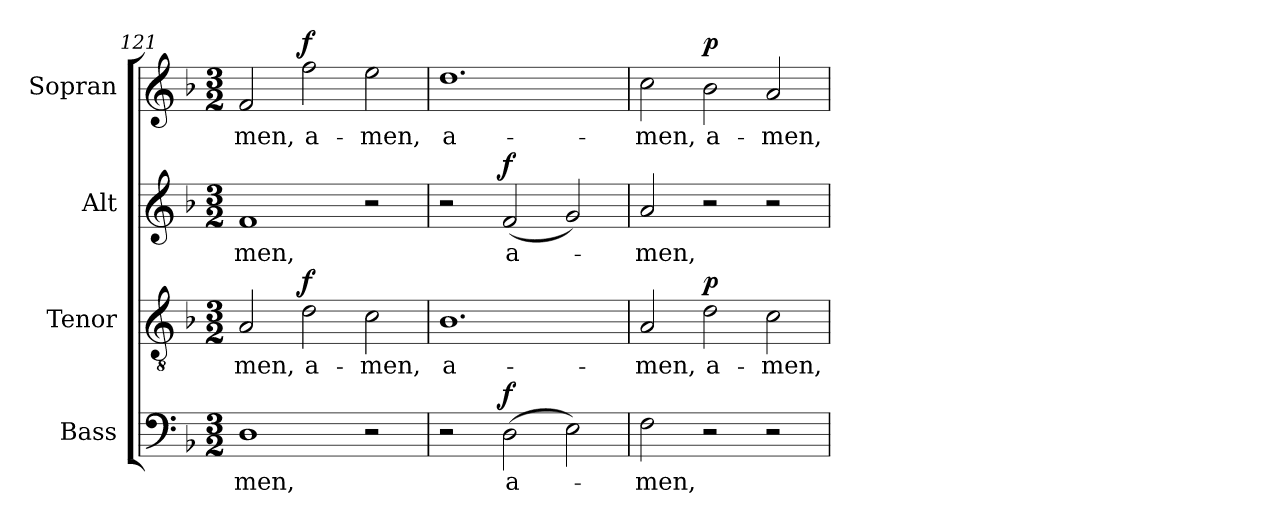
**kern	**text	**dynam	**kern	**text	**dynam	**kern	**text	**dynam	**kern	**text	**dynam
*part4	*part4	*part4	*part3	*part3	*part3	*part2	*part2	*part2	*part1	*part1	*part1
*staff4	*staff4	*staff4	*staff3	*staff3	*staff3	*staff2	*staff2	*staff2	*staff1	*staff1	*staff1
*I"Bass	*	*	*I"Tenor	*	*	*I"Alt	*	*	*I"Sopran	*	*
*I'B.	*	*	*I'T.	*	*	*I'A.	*	*	*I'S.	*	*
*clefF4	*	*	*clefGv2	*	*	*clefG2	*	*	*clefG2	*	*
*k[b-]	*	*	*k[b-]	*	*	*k[b-]	*	*	*k[b-]	*	*
*F:	*	*	*F:	*	*	*F:	*	*	*F:	*	*
*M3/2	*	*	*M3/2	*	*	*M3/2	*	*	*M3/2	*	*
=121	=121	=121	=121	=121	=121	=121	=121	=121	=121	=121	=121
!	!LO:LY:b	!	!	!LO:LY:b	!	!	!LO:LY:b	!	!	!LO:LY:b	!
1D	-men,	.	2A/	-men,	.	1f	-men,	.	2f/	-men,	.
!	!	!	!	!LO:LY:b	!LO:DY:a	!	!	!	!	!LO:LY:b	!LO:DY:a
.	.	.	2d\	a-	f	.	.	.	2ff\	a-	f
!	!	!	!	!LO:LY:b	!	!	!	!	!	!LO:LY:b	!
2r	.	.	2c\	-men,	.	2r	.	.	2ee\	-men,	.
!!LO:LB:g=z
=122	=122	=122	=122	=122	=122	=122	=122	=122	=122	=122	=122
!	!	!	!	!LO:LY:b	!	!	!	!	!	!LO:LY:b	!
2r	.	.	1.B-	a-	.	2r	.	.	1.dd	a-	.
!	!LO:LY:b	!LO:DY:a	!	!	!	!	!LO:LY:b	!LO:DY:a	!	!	!
(>2D\	a-	f	.	.	.	(<2f/	a-	f	.	.	.
2E\)	.	.	.	.	.	2g/)	.	.	.	.	.
=123	=123	=123	=123	=123	=123	=123	=123	=123	=123	=123	=123
!	!LO:LY:b	!	!	!LO:LY:b	!	!	!LO:LY:b	!	!	!LO:LY:b	!
2F\	-men,	.	2A/	-men,	.	2a/	-men,	.	2cc\	-men,	.
!	!	!	!	!LO:LY:b	!LO:DY:a	!	!	!	!	!LO:LY:b	!LO:DY:a
2r	.	.	2d\	a-	p	2r	.	.	2b-\	a-	p
!	!	!	!	!LO:LY:b	!	!	!	!	!	!LO:LY:b	!
2r	.	.	2c\	-men,	.	2r	.	.	2a/	-men,	.
=	=	=	=	=	=	=	=	=	=	=	=
*-	*-	*-	*-	*-	*-	*-	*-	*-	*-	*-	*-
